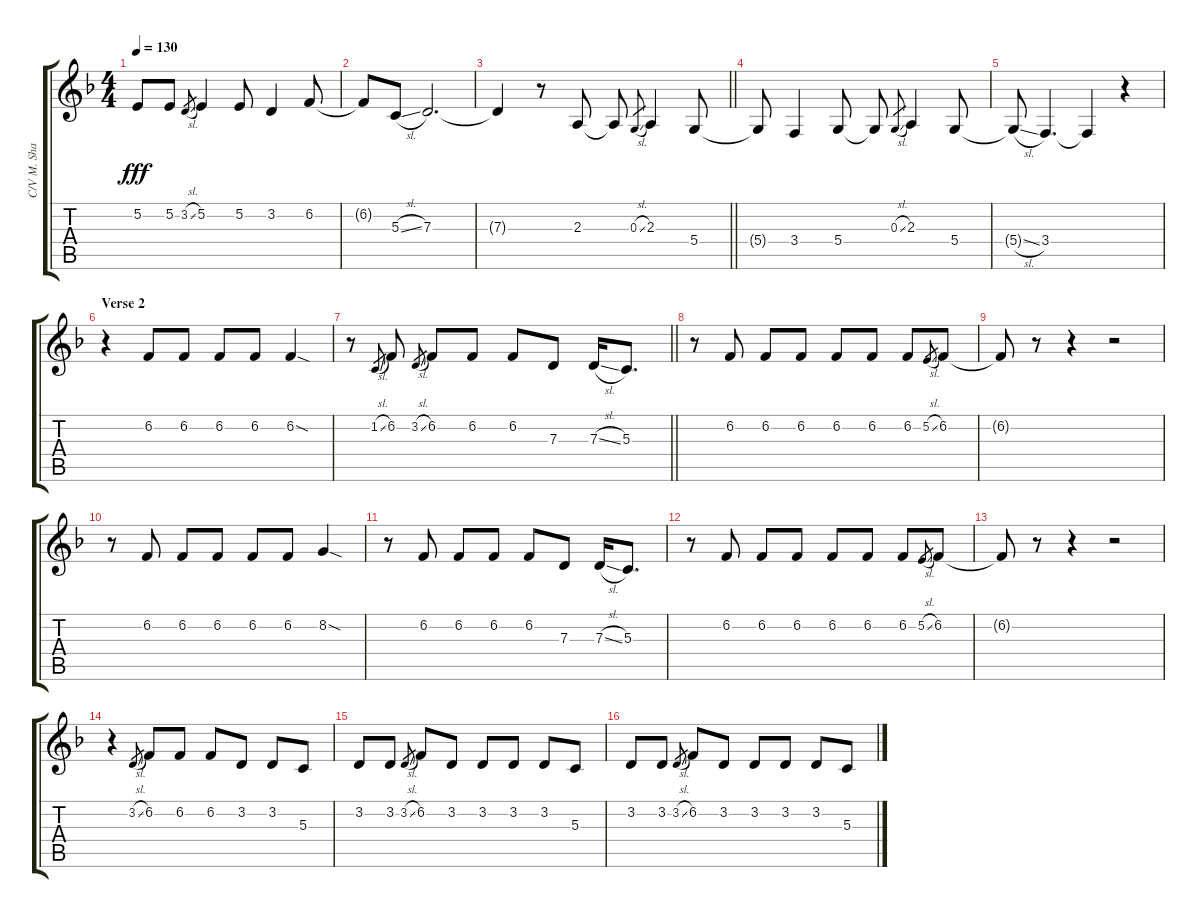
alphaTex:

\track ("C/V M. Shadows" "C/V M. Sha") {instrument cello}
\staff {score tabs}
\tuning (E4 B3 G3 D3 A2 D2) {hide}
\ts (4 4)
\tempo 130
\clef g2
\ks dminor
5.2{t}.8{dy fff} 5.2.8 3.2{sl}.8{gr} 5.2.4 5.2.8 3.2.4 6.2.8 |
6.2{t}.8 5.3{sl}.8 7.3.2{d} |
\barLineRight lightlight
7.3{t}.4 r.8 2.3.8 2.3{t}.8 0.3{sl}.8{gr} 2.3.4 5.4.8 |
5.4{t}.8 3.4.4 5.4.8 5.4{t}.8 0.3{sl}.8{gr} 2.3.4 5.4.8 |
5.4{sl t}.8 3.4.4{d} 3.4{t}.4 r.4 |
\section ("" "Verse 2")
r.4 6.2.8 6.2.8 6.2.8 6.2.8 6.2{sod}.4 |
\barLineRight lightlight
r.8 1.2{sl}.8{gr} 6.2.8 3.2{sl}.8{gr} 6.2.8 6.2.8 6.2.8 7.3.8 7.3{sl}.16 5.3.8{d} |
r.8 6.2.8 6.2.8 6.2.8 6.2.8 6.2.8 6.2.8 5.2{sl}.8{gr} 6.2.8 |
6.2{t}.8 r.8 r.4 r.2 |
r.8 6.2.8 6.2.8 6.2.8 6.2.8 6.2.8 8.2{sod}.4 |
r.8 6.2.8 6.2.8 6.2.8 6.2.8 7.3.8 7.3{sl}.16 5.3.8{d} |
r.8 6.2.8 6.2.8 6.2.8 6.2.8 6.2.8 6.2.8 5.2{sl}.8{gr} 6.2.8 |
6.2{t}.8 r.8 r.4 r.2 |
r.4 3.2{sl}.8{gr} 6.2.8 6.2.8 6.2.8 3.2.8 3.2.8 5.3.8 |
3.2.8 3.2.8 3.2{sl}.8{gr} 6.2.8 3.2.8 3.2.8 3.2.8 3.2.8 5.3.8 |
3.2.8 3.2.8 3.2{sl}.8{gr} 6.2.8 3.2.8 3.2.8 3.2.8 3.2.8 5.3.8
